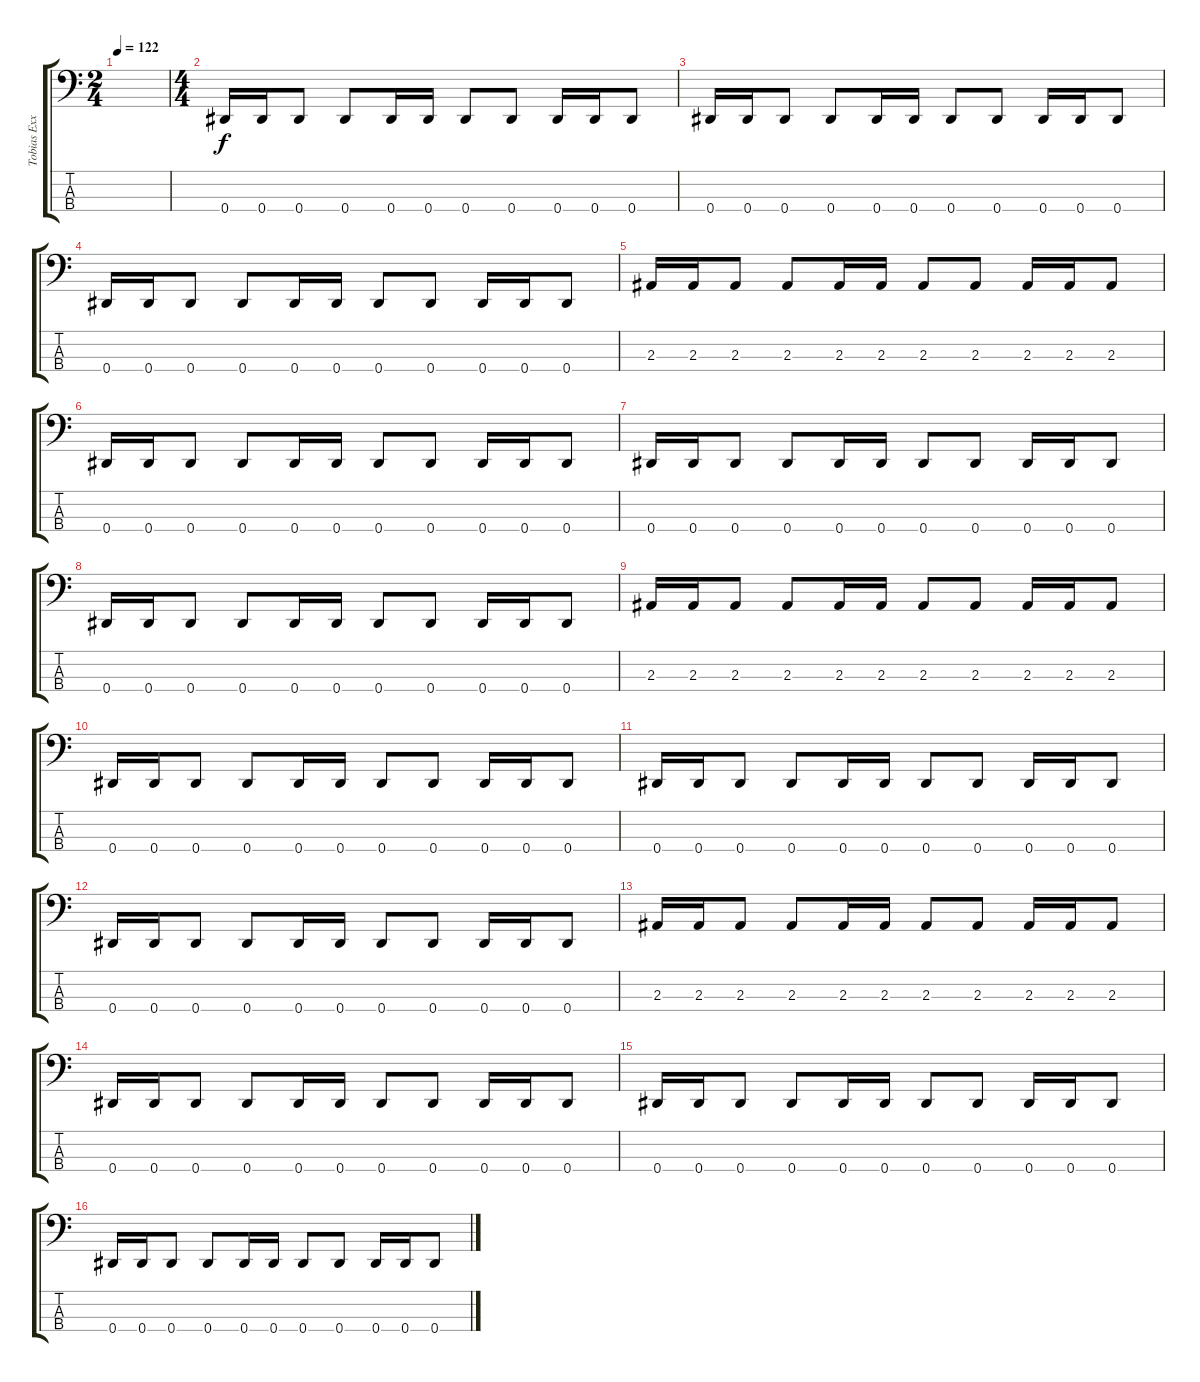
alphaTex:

\track ("Tobias Exxel" "Tobias Exx") {instrument electricbassfinger}
\staff {score tabs}
\tuning (Gb2 Db2 Ab1 Eb1) {hide}
\ts (2 4)
\tempo 122
\clef f4
\ks c
|
\ts (4 4)
0.4.16 0.4.16 0.4.8 0.4.8 0.4.16 0.4.16 0.4.8 0.4.8 0.4.16 0.4.16 0.4.8 |
0.4.16 0.4.16 0.4.8 0.4.8 0.4.16 0.4.16 0.4.8 0.4.8 0.4.16 0.4.16 0.4.8 |
0.4.16 0.4.16 0.4.8 0.4.8 0.4.16 0.4.16 0.4.8 0.4.8 0.4.16 0.4.16 0.4.8 |
2.3.16 2.3.16 2.3.8 2.3.8 2.3.16 2.3.16 2.3.8 2.3.8 2.3.16 2.3.16 2.3.8 |
0.4.16 0.4.16 0.4.8 0.4.8 0.4.16 0.4.16 0.4.8 0.4.8 0.4.16 0.4.16 0.4.8 |
0.4.16 0.4.16 0.4.8 0.4.8 0.4.16 0.4.16 0.4.8 0.4.8 0.4.16 0.4.16 0.4.8 |
0.4.16 0.4.16 0.4.8 0.4.8 0.4.16 0.4.16 0.4.8 0.4.8 0.4.16 0.4.16 0.4.8 |
2.3.16 2.3.16 2.3.8 2.3.8 2.3.16 2.3.16 2.3.8 2.3.8 2.3.16 2.3.16 2.3.8 |
0.4.16 0.4.16 0.4.8 0.4.8 0.4.16 0.4.16 0.4.8 0.4.8 0.4.16 0.4.16 0.4.8 |
0.4.16 0.4.16 0.4.8 0.4.8 0.4.16 0.4.16 0.4.8 0.4.8 0.4.16 0.4.16 0.4.8 |
0.4.16 0.4.16 0.4.8 0.4.8 0.4.16 0.4.16 0.4.8 0.4.8 0.4.16 0.4.16 0.4.8 |
2.3.16 2.3.16 2.3.8 2.3.8 2.3.16 2.3.16 2.3.8 2.3.8 2.3.16 2.3.16 2.3.8 |
0.4.16 0.4.16 0.4.8 0.4.8 0.4.16 0.4.16 0.4.8 0.4.8 0.4.16 0.4.16 0.4.8 |
0.4.16 0.4.16 0.4.8 0.4.8 0.4.16 0.4.16 0.4.8 0.4.8 0.4.16 0.4.16 0.4.8 |
0.4.16 0.4.16 0.4.8 0.4.8 0.4.16 0.4.16 0.4.8 0.4.8 0.4.16 0.4.16 0.4.8
